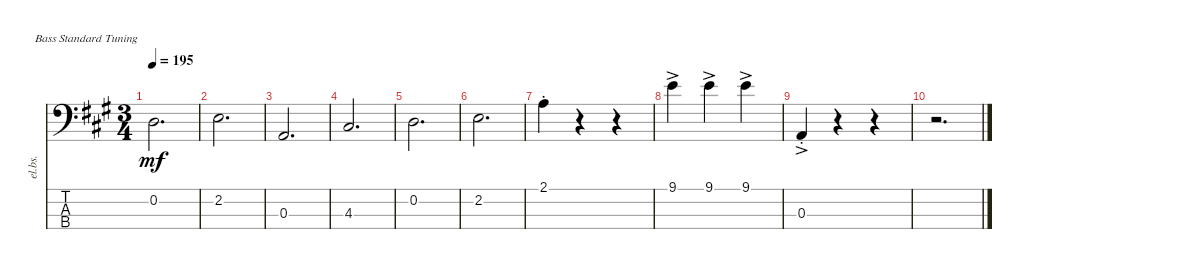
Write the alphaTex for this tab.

\defaultSystemsLayout 4
\bracketExtendMode nobrackets
\track ("Electric Bass" "el.bs.") {defaultSystemsLayout 6 instrument electricbassfinger}
\staff {score tabs}
\tuning (G2 D2 A1 E1)
\ts (3 4)
\tempo 195
\clef f4
\ks a
0.2{acc forcenatural}.2{d dy mf beam Down} |
2.2{acc forcenatural}.2{d beam Down} |
0.3{acc forcenatural}.2{d beam Up} |
4.3{acc #}.2{d beam Up} |
0.2{acc forcenatural}.2{d beam Down} |
2.2{acc forcenatural}.2{d beam Down} |
\scale
0.345285 2.1{st acc forcenatural}.4{beam Down} r.4{beam Down} r.4{beam Down} |
\scale
0.225028 9.1{ac acc forcenatural}.4{beam Down} 9.1{ac acc forcenatural}.4{beam Down} 9.1{ac acc forcenatural}.4{beam Down} |
\scale
0.225028 0.3{ac st acc forcenatural}.4{beam Up} r.4{beam Down} r.4{beam Down} |
\scale
0.204659 r.2{d beam Down}
